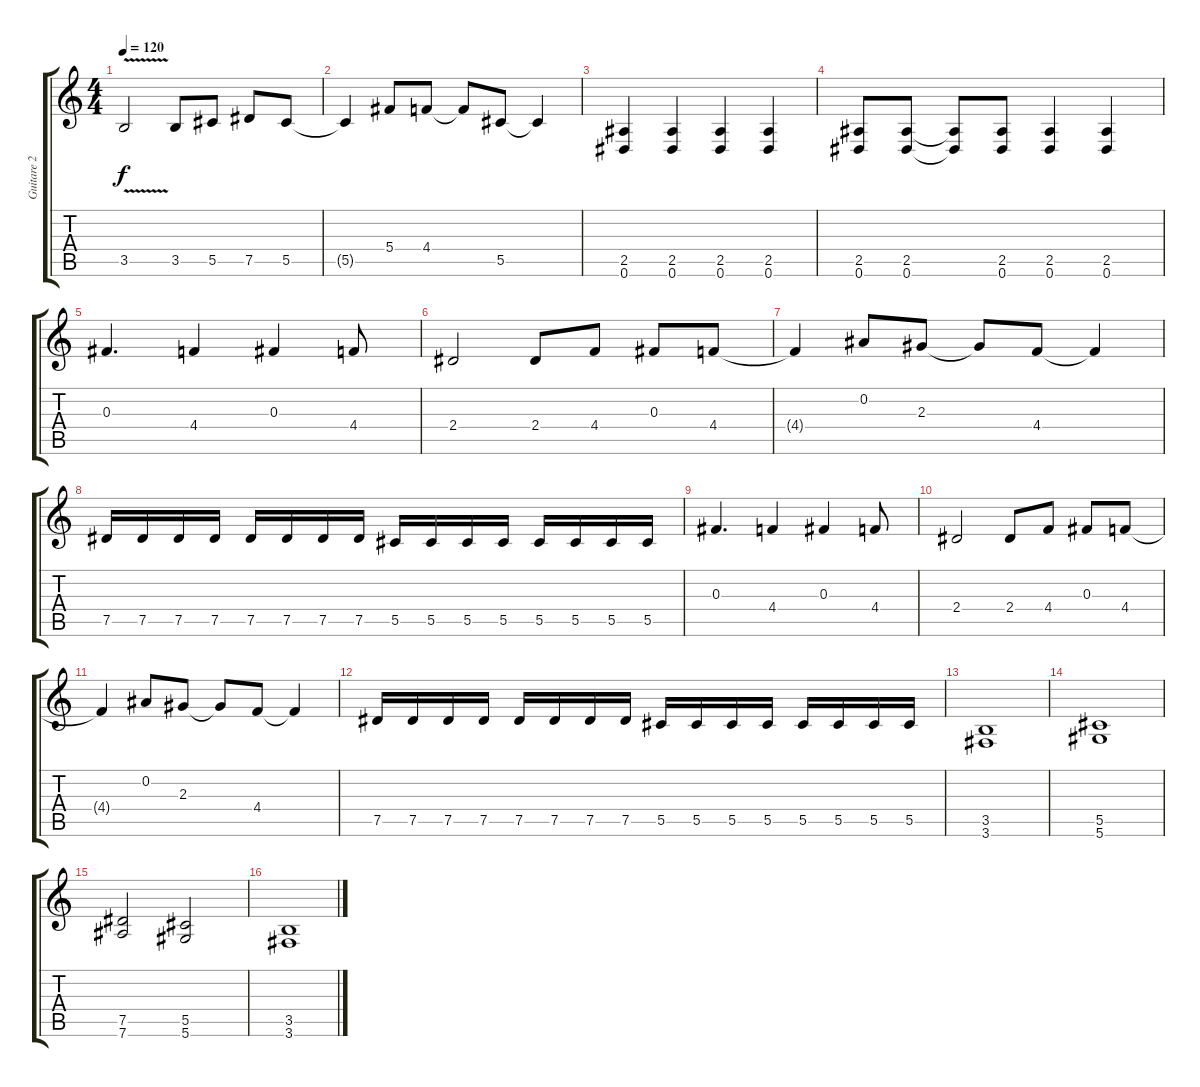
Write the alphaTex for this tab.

\track ("Guitare 2" "Guitare 2") {instrument distortionguitar}
\staff {score tabs}
\tuning (Eb4 Bb3 Gb3 Db3 Ab2 Eb2) {hide}
\ts (4 4)
\tempo 120
\clef g2
\ks c
3.5{v}.2{dy f} 3.5.8 5.5.8 7.5.8 5.5.8 |
5.5{t}.4 5.4.8 4.4.8 4.4{t}.8 5.5.8 5.5{t}.4 |
(2.5 0.6).4 (2.5 0.6).4 (2.5 0.6).4 (2.5 0.6).4 |
(2.5 0.6).8 (2.5 0.6).8 (2.5{t} 0.6{t}).8 (2.5 0.6).8 (2.5 0.6).4 (2.5 0.6).4 |
0.3.4{d} 4.4.4 0.3.4 4.4.8 |
2.4.2 2.4.8 4.4.8 0.3.8 4.4.8 |
4.4{t}.4 0.2.8 2.3.8 2.3{t}.8 4.4.8 4.4{t}.4 |
7.5.16 7.5.16 7.5.16 7.5.16 7.5.16 7.5.16 7.5.16 7.5.16 5.5.16 5.5.16 5.5.16 5.5.16 5.5.16 5.5.16 5.5.16 5.5.16 |
0.3.4{d} 4.4.4 0.3.4 4.4.8 |
2.4.2 2.4.8 4.4.8 0.3.8 4.4.8 |
4.4{t}.4 0.2.8 2.3.8 2.3{t}.8 4.4.8 4.4{t}.4 |
7.5.16 7.5.16 7.5.16 7.5.16 7.5.16 7.5.16 7.5.16 7.5.16 5.5.16 5.5.16 5.5.16 5.5.16 5.5.16 5.5.16 5.5.16 5.5.16 |
(3.5 3.6).1 |
(5.5 5.6).1 |
(7.5 7.6).2 (5.5 5.6).2 |
(3.5 3.6).1
